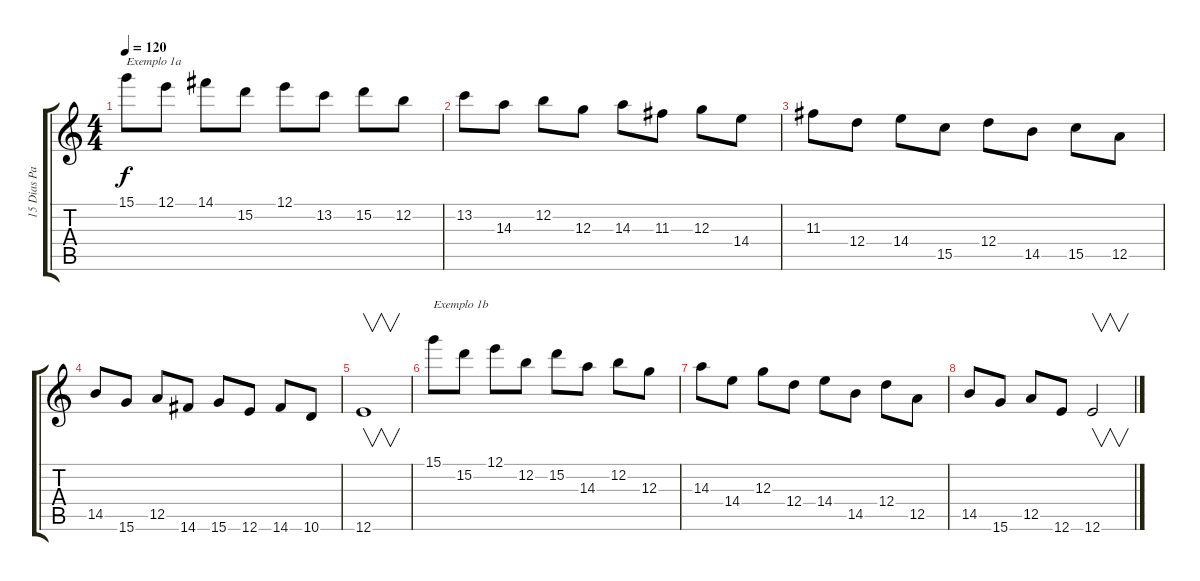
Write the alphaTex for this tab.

\track ("15 Dias Para Entrar em Forma - Palhetada" "15 Dias Pa") {instrument overdrivenguitar}
\staff {score tabs}
\tuning (E4 B3 G3 D3 A2 E2) {hide}
\ts (4 4)
\tempo 120
\clef g2
\ks c
15.1.8{txt "Exemplo 1a" dy f instrument overdrivenguitar} 12.1.8 14.1.8 15.2.8 12.1.8 13.2.8 15.2.8 12.2.8 |
13.2.8 14.3.8 12.2.8 12.3.8 14.3.8 11.3.8 12.3.8 14.4.8 |
11.3.8 12.4.8 14.4.8 15.5.8 12.4.8 14.5.8 15.5.8 12.5.8 |
14.5.8 15.6.8 12.5.8 14.6.8 15.6.8 12.6.8 14.6.8 10.6.8 |
12.6.1{v} |
15.1.8{txt "Exemplo 1b"} 15.2.8 12.1.8 12.2.8 15.2.8 14.3.8 12.2.8 12.3.8 |
14.3.8 14.4.8 12.3.8 12.4.8 14.4.8 14.5.8 12.4.8 12.5.8 |
14.5.8 15.6.8 12.5.8 12.6.8 12.6.2{v}
